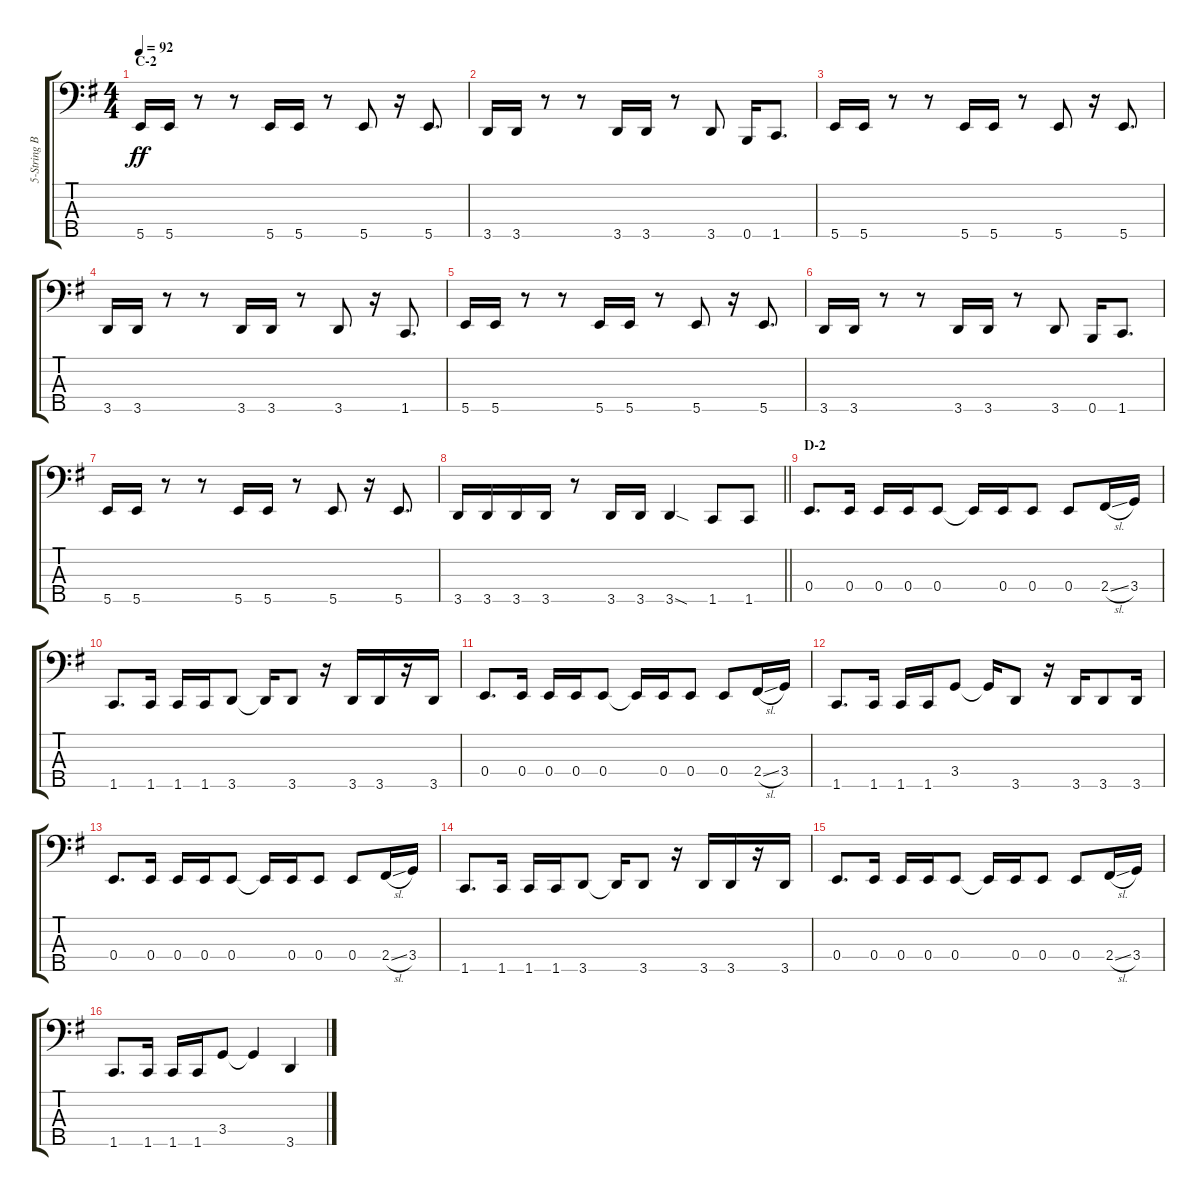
\track ("5-String Bass" "5-String B") {instrument electricbassfinger}
\staff {score tabs}
\tuning (G2 D2 A1 E1 B0) {hide}
\ts (4 4)
\section ("" "C-2")
\tempo 92
\clef f4
\ks eminor
5.5.16{dy ff} 5.5.16 r.8 r.8 5.5.16 5.5.16 r.8 5.5.8 r.16 5.5.8{d} |
3.5.16 3.5.16 r.8 r.8 3.5.16 3.5.16 r.8 3.5.8 0.5.16 1.5.8{d} |
5.5.16 5.5.16 r.8 r.8 5.5.16 5.5.16 r.8 5.5.8 r.16 5.5.8{d} |
3.5.16 3.5.16 r.8 r.8 3.5.16 3.5.16 r.8 3.5.8 r.16 1.5.8{d} |
5.5.16 5.5.16 r.8 r.8 5.5.16 5.5.16 r.8 5.5.8 r.16 5.5.8{d} |
3.5.16 3.5.16 r.8 r.8 3.5.16 3.5.16 r.8 3.5.8 0.5.16 1.5.8{d} |
5.5.16 5.5.16 r.8 r.8 5.5.16 5.5.16 r.8 5.5.8 r.16 5.5.8{d} |
\barLineRight lightlight
3.5.16 3.5.16 3.5.16 3.5.16 r.8 3.5.16 3.5.16 3.5{sod}.4 1.5.8 1.5.8 |
\section ("" "D-2")
0.4.8{d} 0.4.16 0.4.16 0.4.16 0.4.8 0.4{t}.16 0.4.16 0.4.8 0.4.8 2.4{sl}.16 3.4.16 |
1.5.8{d} 1.5.16 1.5.16 1.5.16 3.5.8 3.5{t}.16 3.5.8 r.16 3.5.16 3.5.16 r.16 3.5.16 |
0.4.8{d} 0.4.16 0.4.16 0.4.16 0.4.8 0.4{t}.16 0.4.16 0.4.8 0.4.8 2.4{sl}.16 3.4.16 |
1.5.8{d} 1.5.16 1.5.16 1.5.16 3.4.8 3.4{t}.16 3.5.8 r.16 3.5.16 3.5.8 3.5.16 |
0.4.8{d} 0.4.16 0.4.16 0.4.16 0.4.8 0.4{t}.16 0.4.16 0.4.8 0.4.8 2.4{sl}.16 3.4.16 |
1.5.8{d} 1.5.16 1.5.16 1.5.16 3.5.8 3.5{t}.16 3.5.8 r.16 3.5.16 3.5.16 r.16 3.5.16 |
0.4.8{d} 0.4.16 0.4.16 0.4.16 0.4.8 0.4{t}.16 0.4.16 0.4.8 0.4.8 2.4{sl}.16 3.4.16 |
1.5.8{d} 1.5.16 1.5.16 1.5.16 3.4.8 3.4{t}.4 3.5.4
